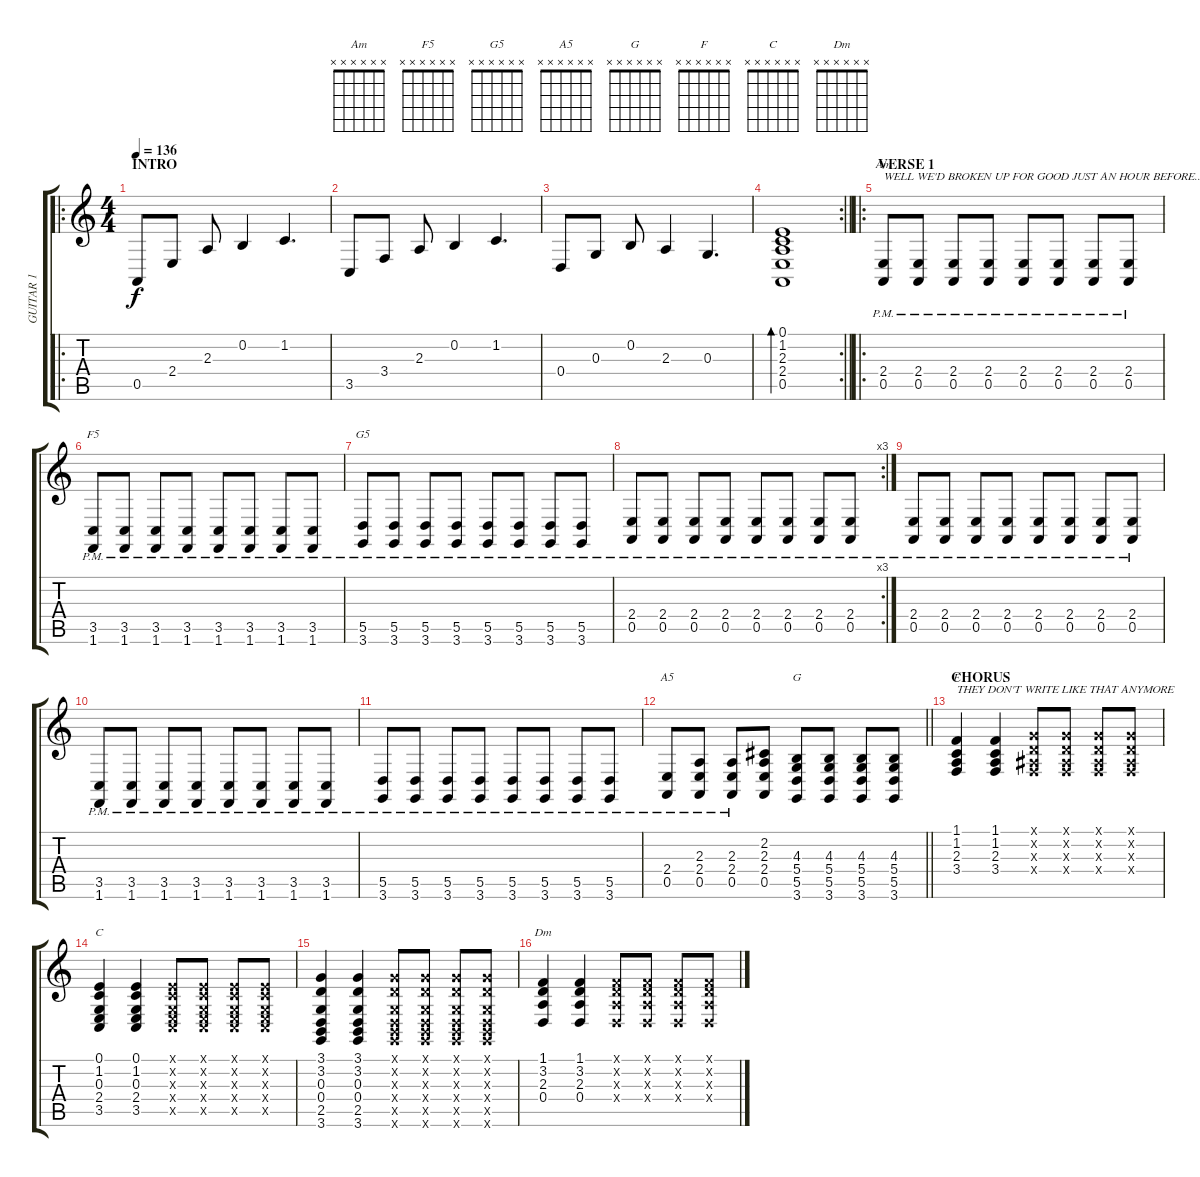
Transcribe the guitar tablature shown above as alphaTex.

\track ("GUITAR 1" "GUITAR 1") {instrument lead2sawtooth}
\staff {score tabs}
\tuning (E4 B3 G3 D3 A2 E2) {hide}
\chord ("Am" x x x x x x)
\chord ("F5" x x x x x x)
\chord ("G5" x x x x x x)
\chord ("A5" x x x x x x)
\chord ("G" x x x x x x)
\chord ("F" x x x x x x)
\chord ("C" x x x x x x)
\chord ("Dm" x x x x x x)
\ro
\ts (4 4)
\section ("" "INTRO")
\tempo 136
\clef g2
\ks c
0.5.8{dy f instrument lead2sawtooth} 2.4.8 2.3.8 0.2.4 1.2.4{d} |
3.5.8 3.4.8 2.3.8 0.2.4 1.2.4{d} |
0.4.8 0.3.8 0.2.8 2.3.4 0.3.4{d} |
\rc 2
\barLineRight lightlight
(0.1 1.2 2.3 2.4 0.5).1{bd 30} |
\ro
\section ("" "VERSE 1")
(2.4{pm} 0.5{pm}).8{ch "Am" txt "WELL WE'D BROKEN UP FOR GOOD JUST AN HOUR BEFORE.."} (2.4{pm} 0.5{pm}).8 (2.4{pm} 0.5{pm}).8 (2.4{pm} 0.5{pm}).8 (2.4{pm} 0.5{pm}).8 (2.4{pm} 0.5{pm}).8 (2.4{pm} 0.5{pm}).8 (2.4{pm} 0.5{pm}).8 |
(3.5{pm} 1.6{pm}).8{ch "F5"} (3.5{pm} 1.6{pm}).8 (3.5{pm} 1.6{pm}).8 (3.5{pm} 1.6{pm}).8 (3.5{pm} 1.6{pm}).8 (3.5{pm} 1.6{pm}).8 (3.5{pm} 1.6{pm}).8 (3.5{pm} 1.6{pm}).8 |
(5.5{pm} 3.6{pm}).8{ch "G5"} (5.5{pm} 3.6{pm}).8 (5.5{pm} 3.6{pm}).8 (5.5{pm} 3.6{pm}).8 (5.5{pm} 3.6{pm}).8 (5.5{pm} 3.6{pm}).8 (5.5{pm} 3.6{pm}).8 (5.5{pm} 3.6{pm}).8 |
\rc 3
(2.4{pm} 0.5{pm}).8 (2.4{pm} 0.5{pm}).8 (2.4{pm} 0.5{pm}).8 (2.4{pm} 0.5{pm}).8 (2.4{pm} 0.5{pm}).8 (2.4{pm} 0.5{pm}).8 (2.4{pm} 0.5{pm}).8 (2.4{pm} 0.5{pm}).8 |
(2.4{pm} 0.5{pm}).8 (2.4{pm} 0.5{pm}).8 (2.4{pm} 0.5{pm}).8 (2.4{pm} 0.5{pm}).8 (2.4{pm} 0.5{pm}).8 (2.4{pm} 0.5{pm}).8 (2.4{pm} 0.5{pm}).8 (2.4{pm} 0.5{pm}).8 |
(3.5{pm} 1.6{pm}).8 (3.5{pm} 1.6{pm}).8 (3.5{pm} 1.6{pm}).8 (3.5{pm} 1.6{pm}).8 (3.5{pm} 1.6{pm}).8 (3.5{pm} 1.6{pm}).8 (3.5{pm} 1.6{pm}).8 (3.5{pm} 1.6{pm}).8 |
(5.5{pm} 3.6{pm}).8 (5.5{pm} 3.6{pm}).8 (5.5{pm} 3.6{pm}).8 (5.5{pm} 3.6{pm}).8 (5.5{pm} 3.6{pm}).8 (5.5{pm} 3.6{pm}).8 (5.5{pm} 3.6{pm}).8 (5.5{pm} 3.6{pm}).8 |
\barLineRight lightlight
(2.4{pm} 0.5{pm}).8{ch "A5"} (2.3{pm} 2.4{pm} 0.5{pm}).8 (2.3{pm} 2.4{pm} 0.5{pm}).8 (2.2 2.3 2.4 0.5).8 (4.3 5.4 5.5 3.6).8{ch "G"} (4.3 5.4 5.5 3.6).8 (4.3 5.4 5.5 3.6).8 (4.3 5.4 5.5 3.6).8 |
\section ("" "CHORUS")
(1.1 1.2 2.3 3.4).4{ch "F" txt "THEY DON'T WRITE LIKE THAT ANYMORE"} (1.1 1.2 2.3 3.4).4 (3.1{x} 3.2{x} 3.3{x} 3.4{x}).8 (3.1{x} 3.2{x} 3.3{x} 3.4{x}).8 (3.1{x} 3.2{x} 3.3{x} 3.4{x}).8 (3.1{x} 3.2{x} 3.3{x} 3.4{x}).8 |
(0.1 1.2 0.3 2.4 3.5).4{ch "C"} (0.1 1.2 0.3 2.4 3.5).4 (0.1{x} 1.2{x} 0.3{x} 2.4{x} 3.5{x}).8 (0.1{x} 1.2{x} 0.3{x} 2.4{x} 3.5{x}).8 (0.1{x} 1.2{x} 0.3{x} 2.4{x} 3.5{x}).8 (0.1{x} 1.2{x} 0.3{x} 2.4{x} 3.5{x}).8 |
(3.1 3.2 0.3 0.4 2.5 3.6).4 (3.1 3.2 0.3 0.4 2.5 3.6).4 (3.1{x} 3.2{x} 0.3{x} 0.4{x} 2.5{x} 3.6{x}).8 (3.1{x} 3.2{x} 0.3{x} 0.4{x} 2.5{x} 3.6{x}).8 (3.1{x} 3.2{x} 0.3{x} 0.4{x} 2.5{x} 3.6{x}).8 (3.1{x} 3.2{x} 0.3{x} 0.4{x} 2.5{x} 3.6{x}).8 |
(1.1 3.2 2.3 0.4).4{ch "Dm"} (1.1 3.2 2.3 0.4).4 (1.1{x} 3.2{x} 2.3{x} 0.4{x}).8 (1.1{x} 3.2{x} 2.3{x} 0.4{x}).8 (1.1{x} 3.2{x} 2.3{x} 0.4{x}).8 (1.1{x} 3.2{x} 2.3{x} 0.4{x}).8
